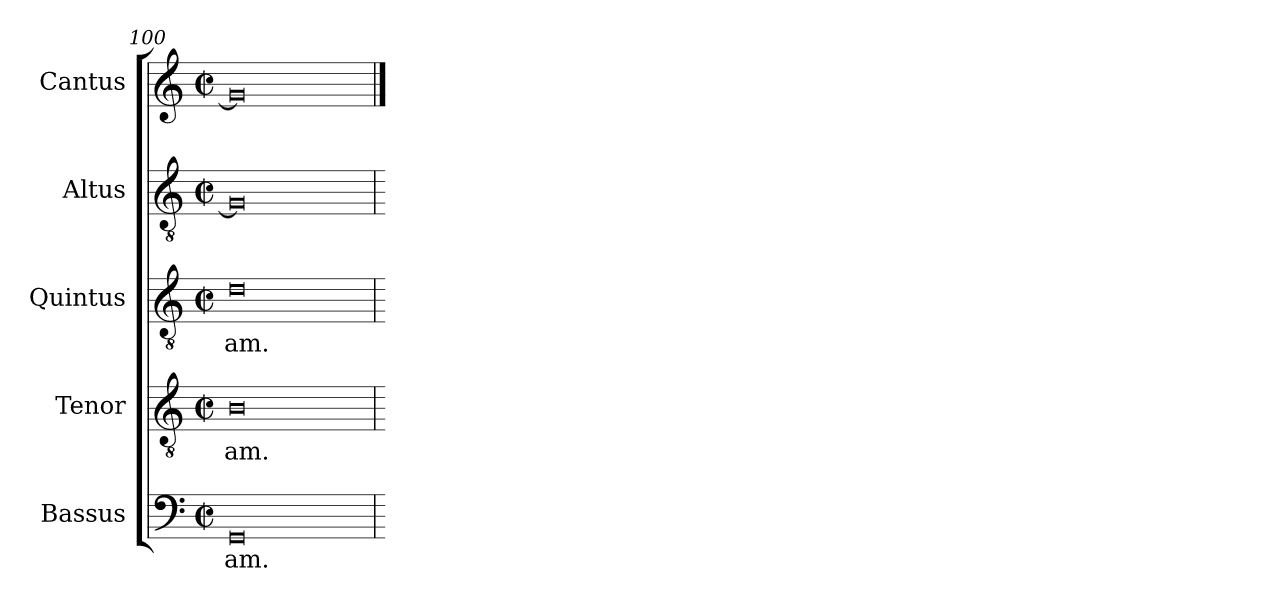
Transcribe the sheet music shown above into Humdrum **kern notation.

**kern	**text	**kern	**text	**kern	**text	**kern	**kern
*part5	*part5	*part4	*part4	*part3	*part3	*part2	*part1
*staff5	*staff5	*staff4	*staff4	*staff3	*staff3	*staff2	*staff1
*I"Bassus	*	*I"Tenor	*	*I"Quintus	*	*I"Altus	*I"Cantus
*clefF4	*	*clefGv2	*	*clefGv2	*	*clefGv2	*clefG2
*	*	*k[]	*	*	*	*	*
*	*	*C:	*	*	*	*	*
*M2/2	*	*M2/2	*	*M2/2	*	*M2/2	*M2/2
*met(c|)	*	*met(c|)	*	*met(c|)	*	*met(c|)	*met(c|)
=100	=100	=100	=100	=100	=100	=100	=100
!	!LO:LY:b:cj	!	!LO:LY:b:cj	!	!LO:LY:b:cj	!	!
0GG	am.	0B	am.	0d	am.	0G]	0g]
=	==	=	==	=	==	=	==
*-	*-	*-	*-	*-	*-	*-	*-
